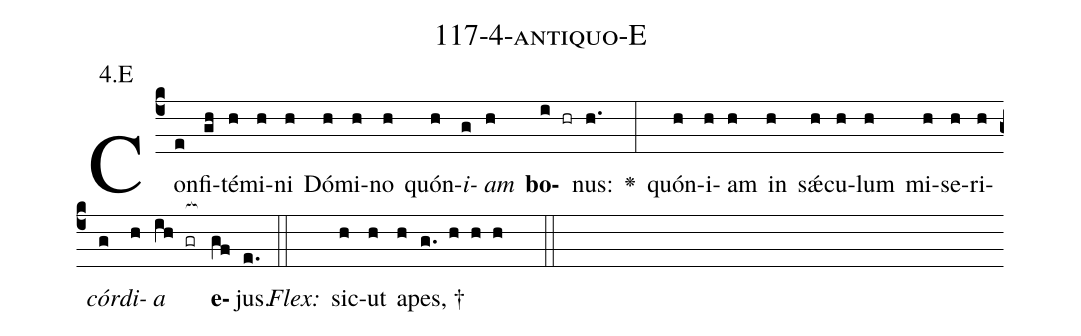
name: 117-4-antiquo-E;
annotation: 4.E;
%%
(c4)Con(e)fi(gh)té(h)mi(h)ni(h) Dó(h)mi(h)no(h) quón(h)<i>i</i>(g)<i>am</i>(h) <b>bo</b>(i hr)nus:(h.) <v>\greheightstar</v>(:) quón(h)i(h)am(h) in(h) sǽ(h)cu(h)lum(h) mi(h)se(h)ri(h)<i>cór</i>(g)<i>di</i>(h)<i>a</i>(ih gr[ocb:1{]) <b>e</b>(gf[ocb:0}])jus.(e.) (::)
<i>Flex:</i>()  sic(h)ut(h) a(h)pes, †(g. h h h  ::)

%E(h) u(g) o(h) u(ih) a(gf) e.(e.) (::)
